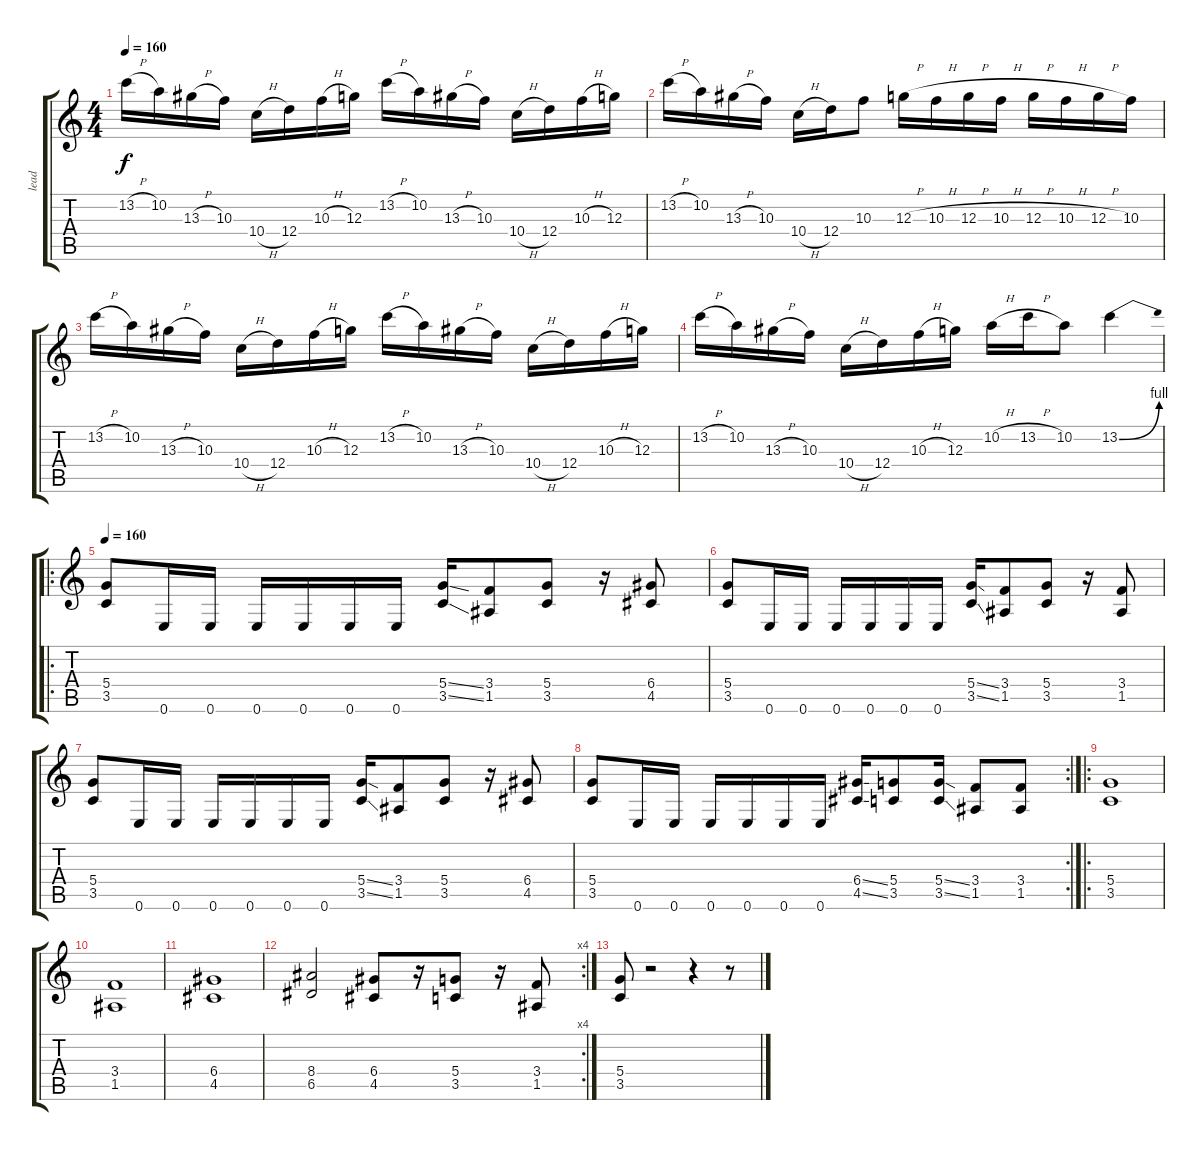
\track ("lead" "lead") {instrument distortionguitar}
\staff {score tabs}
\tuning (E4 B3 G3 D3 A2 E2) {hide}
\ts (4 4)
\tempo 160
\clef g2
\ks c
13.2{h}.16{dy f} 10.2.16 13.3{h}.16 10.3.16 10.4{h}.16 12.4.16 10.3{h}.16 12.3.16 13.2{h}.16 10.2.16 13.3{h}.16 10.3.16 10.4{h}.16 12.4.16 10.3{h}.16 12.3.16 |
13.2{h}.16 10.2.16 13.3{h}.16 10.3.16 10.4{h}.16 12.4.16 10.3.8 12.3{h}.16 10.3{h}.16 12.3{h}.16 10.3{h}.16 12.3{h}.16 10.3{h}.16 12.3{h}.16 10.3.16 |
13.2{h}.16 10.2.16 13.3{h}.16 10.3.16 10.4{h}.16 12.4.16 10.3{h}.16 12.3.16 13.2{h}.16 10.2.16 13.3{h}.16 10.3.16 10.4{h}.16 12.4.16 10.3{h}.16 12.3.16 |
13.2{h}.16 10.2.16 13.3{h}.16 10.3.16 10.4{h}.16 12.4.16 10.3{h}.16 12.3.16 10.2{h}.16 13.2{h}.16 10.2.8 13.2{be (bend 0 0 60 4)}.4 |
\ro
\tempo 160
(5.4 3.5).8 0.6.16 0.6.16 0.6.16 0.6.16 0.6.16 0.6.16 (5.4{ss} 3.5{ss}).16 (3.4 1.5).8 (5.4 3.5).8 r.16 (6.4 4.5).8 |
(5.4 3.5).8 0.6.16 0.6.16 0.6.16 0.6.16 0.6.16 0.6.16 (5.4{ss} 3.5{ss}).16 (3.4 1.5).8 (5.4 3.5).8 r.16 (3.4 1.5).8 |
(5.4 3.5).8 0.6.16 0.6.16 0.6.16 0.6.16 0.6.16 0.6.16 (5.4{ss} 3.5{ss}).16 (3.4 1.5).8 (5.4 3.5).8 r.16 (6.4 4.5).8 |
\rc 2
(5.4 3.5).8 0.6.16 0.6.16 0.6.16 0.6.16 0.6.16 0.6.16 (6.4{ss} 4.5{ss}).16 (5.4 3.5).8 (5.4{ss} 3.5{ss}).16 (3.4 1.5).8 (3.4 1.5).8 |
\ro
(5.4 3.5).1 |
(3.4 1.5).1 |
(6.4 4.5).1 |
\rc 4
(8.4 6.5).2 (6.4 4.5).8 r.16 (5.4 3.5).8 r.16 (3.4 1.5).8 |
(5.4 3.5).8 r.2 r.4 r.8
